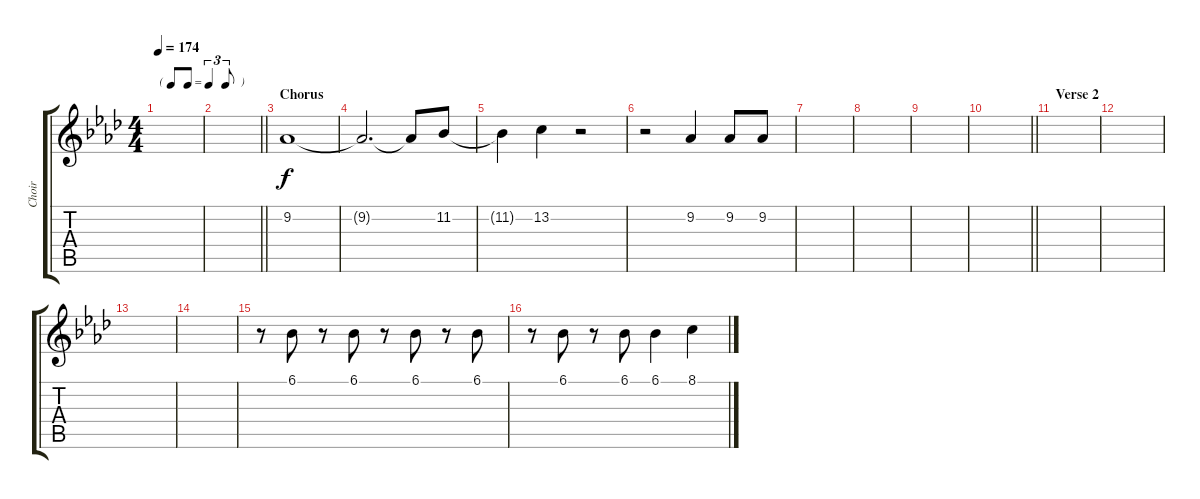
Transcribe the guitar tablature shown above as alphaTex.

\track ("Choir" "Choir") {instrument choiraahs}
\staff {score tabs}
\tuning (E4 B3 G3 D3 A2 E2) {hide}
\ts (4 4)
\tf triplet8th
\tempo 174
\clef g2
\ks ab
|
\barLineRight lightlight
|
\section ("" "Chorus")
9.2.1 |
9.2{t}.2{d} 9.2{t}.8 11.2.8 |
11.2{t}.4 13.2.4 r.2 |
r.2 9.2.4 9.2.8 9.2.8 |
|
|
|
\barLineRight lightlight
|
\section ("" "Verse 2")
|
|
|
|
r.8 6.1.8 r.8 6.1.8 r.8 6.1.8 r.8 6.1.8 |
r.8 6.1.8 r.8 6.1.8 6.1.4 8.1.4
